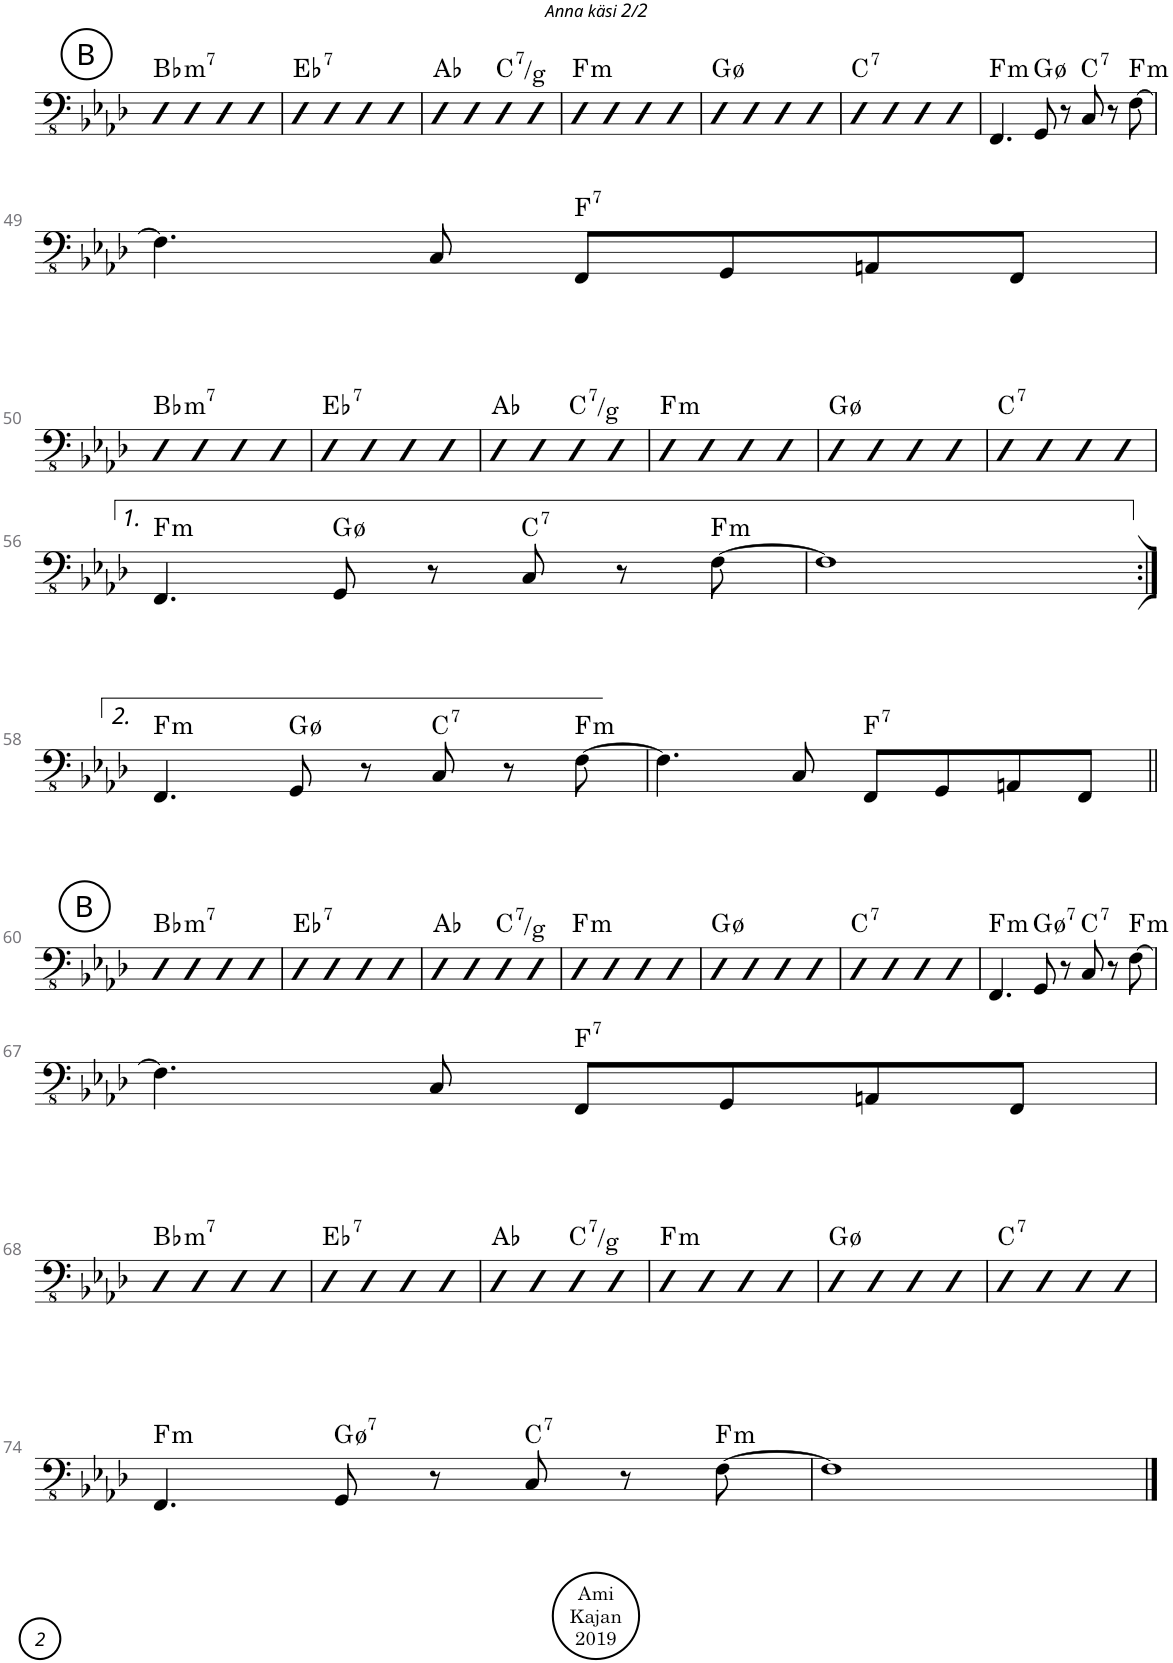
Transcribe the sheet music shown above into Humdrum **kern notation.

**kern	**harte
*part1	*part1
*staff1	*
*I"Acoustic Bass	*
*I'Bass	*
!!LO:PB:g=z
*clefFv4	*
*k[b-e-a-d-]	*
*M4/4	*
!!LO:REH:place=s1:a:cj:enc=circle:fs=14:t=B
=42	=42
!	!LO:H:kt=m7
4CC	Bb:min7
4CC	.
4CC	.
4CC	.
=43	=43
!	!LO:H:kt=7
4CC	Eb:7
4CC	.
4CC	.
4CC	.
=44	=44
4CC	Ab:maj
4CC	.
!	!LO:H:kt=7
4CC	C:7/5
4CC	.
=45	=45
!	!LO:H:kt=m
4CC	F:min
4CC	.
4CC	.
4CC	.
=46	=46
4CC	G:hdim7
4CC	.
4CC	.
4CC	.
=47	=47
!	!LO:H:kt=7
4CC	C:7
4CC	.
4CC	.
4CC	.
=48	=48
!	!LO:H:kt=m
4.FFF/	F:min
8GGG/	G:hdim7
8r	.
!	!LO:H:kt=7
8CC/	C:7
8r	.
!	!LO:H:kt=m
[8FF\	F:min
!!LO:LB:g=z
=49	=49
4.FF\]	.
8CC/	.
!	!LO:H:kt=7
8FFF/L	F:7
8GGG/	.
8AAAn/	.
8FFF/J	.
!!LO:LB:g=z
=50	=50
!	!LO:H:kt=m7
4CC	Bb:min7
4CC	.
4CC	.
4CC	.
=51	=51
!	!LO:H:kt=7
4CC	Eb:7
4CC	.
4CC	.
4CC	.
=52	=52
4CC	Ab:maj
4CC	.
!	!LO:H:kt=7
4CC	C:7/5
4CC	.
=53	=53
!	!LO:H:kt=m
4CC	F:min
4CC	.
4CC	.
4CC	.
=54	=54
4CC	G:hdim7
4CC	.
4CC	.
4CC	.
=55	=55
!	!LO:H:kt=7
4CC	C:7
4CC	.
4CC	.
4CC	.
!!LO:LB:g=z
=56	=56
!	!LO:H:kt=m
4.FFF/	F:min
8GGG/	G:hdim7
8r	.
!	!LO:H:kt=7
8CC/	C:7
8r	.
!	!LO:H:kt=m
[8FF\	F:min
=57	=57
1FF]	.
!!LO:LB:g=z
=58:|!	=58:|!
!	!LO:H:kt=m
4.FFF/	F:min
8GGG/	G:hdim7
8r	.
!	!LO:H:kt=7
8CC/	C:7
8r	.
!	!LO:H:kt=m
[8FF\	F:min
=59	=59
4.FF\]	.
8CC/	.
!	!LO:H:kt=7
8FFF/L	F:7
8GGG/	.
8AAAn/	.
8FFF/J	.
!!LO:LB:g=z
!!LO:REH:place=s1:a:cj:enc=circle:fs=14:t=B
=60||	=60||
!	!LO:H:kt=m7
4CC	Bb:min7
4CC	.
4CC	.
4CC	.
=61	=61
!	!LO:H:kt=7
4CC	Eb:7
4CC	.
4CC	.
4CC	.
=62	=62
4CC	Ab:maj
4CC	.
!	!LO:H:kt=7
4CC	C:7/5
4CC	.
=63	=63
!	!LO:H:kt=m
4CC	F:min
4CC	.
4CC	.
4CC	.
=64	=64
4CC	G:hdim7
4CC	.
4CC	.
4CC	.
=65	=65
!	!LO:H:kt=7
4CC	C:7
4CC	.
4CC	.
4CC	.
=66	=66
!	!LO:H:kt=m
4.FFF/	F:min
!	!LO:H:kt=7
8GGG/	G:hdim7
8r	.
!	!LO:H:kt=7
8CC/	C:7
8r	.
!	!LO:H:kt=m
[8FF\	F:min
!!LO:LB:g=z
=67	=67
4.FF\]	.
8CC/	.
!	!LO:H:kt=7
8FFF/L	F:7
8GGG/	.
8AAAn/	.
8FFF/J	.
!!LO:LB:g=z
=68	=68
!	!LO:H:kt=m7
4CC	Bb:min7
4CC	.
4CC	.
4CC	.
=69	=69
!	!LO:H:kt=7
4CC	Eb:7
4CC	.
4CC	.
4CC	.
=70	=70
4CC	Ab:maj
4CC	.
!	!LO:H:kt=7
4CC	C:7/5
4CC	.
=71	=71
!	!LO:H:kt=m
4CC	F:min
4CC	.
4CC	.
4CC	.
=72	=72
4CC	G:hdim7
4CC	.
4CC	.
4CC	.
=73	=73
!	!LO:H:kt=7
4CC	C:7
4CC	.
4CC	.
4CC	.
!!LO:LB:g=z
=74	=74
!	!LO:H:kt=m
4.FFF/	F:min
!	!LO:H:kt=7
8GGG/	G:hdim7
8r	.
!	!LO:H:kt=7
8CC/	C:7
8r	.
!	!LO:H:kt=m
[8FF\	F:min
=75	=75
1FF]	.
==	==
*-	*-
